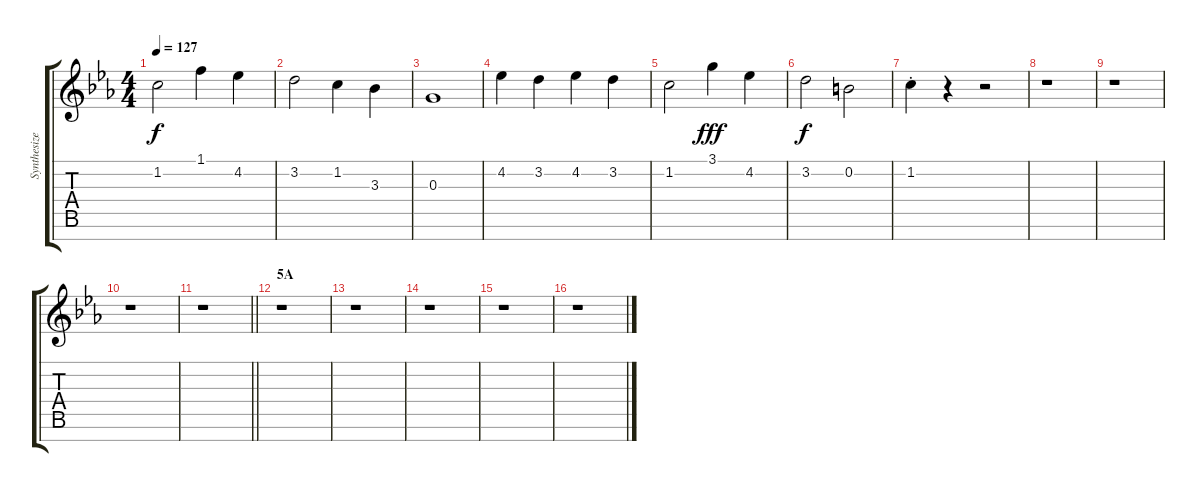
\track ("Synthesizer I" "Synthesize") {instrument pad3polysynth}
\staff {score tabs}
\tuning (E5 B4 G4 D4 A3 E3 B2) {hide}
\ts (4 4)
\tempo 127
\clef g2
\ks eb
1.2.2{dy f} 1.1.4 4.2.4 |
3.2.2 1.2.4 3.3.4 |
0.3.1 |
4.2.4 3.2.4 4.2.4 3.2.4 |
1.2.2 3.1.4{dy fff} 4.2.4 |
3.2.2{dy f} 0.2.2 |
1.2{st}.4 r.4 r.2 |
r.1 |
r.1 |
r.1 |
\barLineRight lightlight
r.1 |
\section ("" "5A")
r.1 |
r.1 |
r.1 |
r.1 |
r.1
